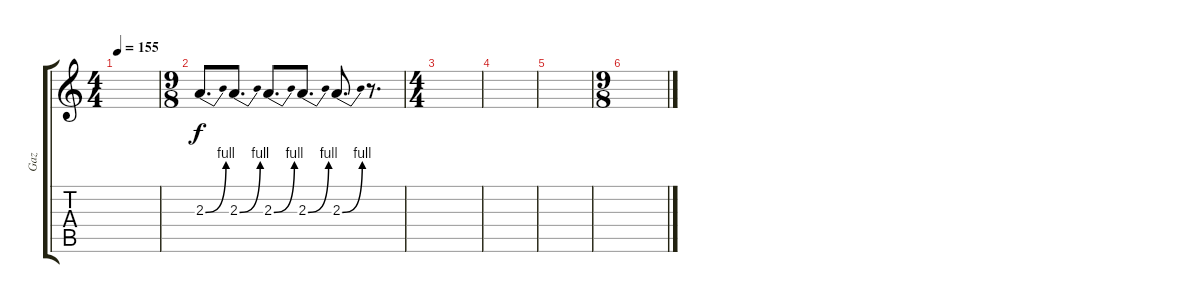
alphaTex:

\track ("Gaz" "Gaz") {instrument distortionguitar}
\staff {score tabs}
\tuning (E4 B3 G3 D3 A2 E2) {hide}
\ts (4 4)
\tempo 155
\clef g2
\ks c
|
\ts (9 8)
2.3{be (bend 0 0 60 4)}.8{d} 2.3{be (bend 0 0 60 4)}.8{d} 2.3{be (bend 0 0 60 4)}.8{d} 2.3{be (bend 0 0 60 4)}.8{d} 2.3{be (bend 0 0 60 4)}.8{d} r.8{d} |
\ts (4 4)
|
|
|
\ts (9 8)
